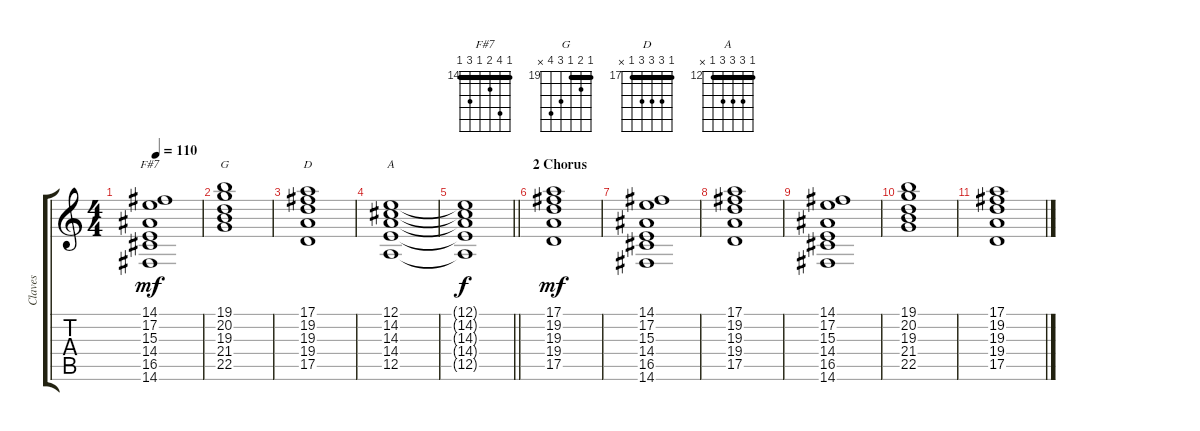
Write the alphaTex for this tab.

\track ("Claves" "Claves") {instrument clavinet}
\staff {score tabs}
\tuning (E4 B3 G3 D3 A2 E2) {hide}
\chord ("F#7" 14 17 15 14 16 14) {firstfret 14 barre 14}
\chord ("G" 19 20 19 21 22 x) {firstfret 19 barre 19}
\chord ("D" 17 19 19 19 17 x) {firstfret 17 barre 17}
\chord ("A" 12 14 14 14 12 x) {firstfret 12 barre 12}
\ts (4 4)
\tempo 110
\clef g2
\ks c
(14.1 17.2 15.3 14.4 16.5 14.6).1{ch "F#7" dy mf} |
(19.1 20.2 19.3 21.4 22.5).1{ch "G"} |
(17.1 19.2 19.3 19.4 17.5).1{ch "D"} |
(12.1 14.2 14.3 14.4 12.5).1{ch "A"} |
\barLineRight lightlight
(12.1{t} 14.2{t} 14.3{t} 14.4{t} 12.5{t}).1{dy f} |
\section ("" "2 Chorus")
(17.1 19.2 19.3 19.4 17.5).1{dy mf} |
(14.1 17.2 15.3 14.4 16.5 14.6).1 |
(17.1 19.2 19.3 19.4 17.5).1 |
(14.1 17.2 15.3 14.4 16.5 14.6).1 |
(19.1 20.2 19.3 21.4 22.5).1 |
(17.1 19.2 19.3 19.4 17.5).1
